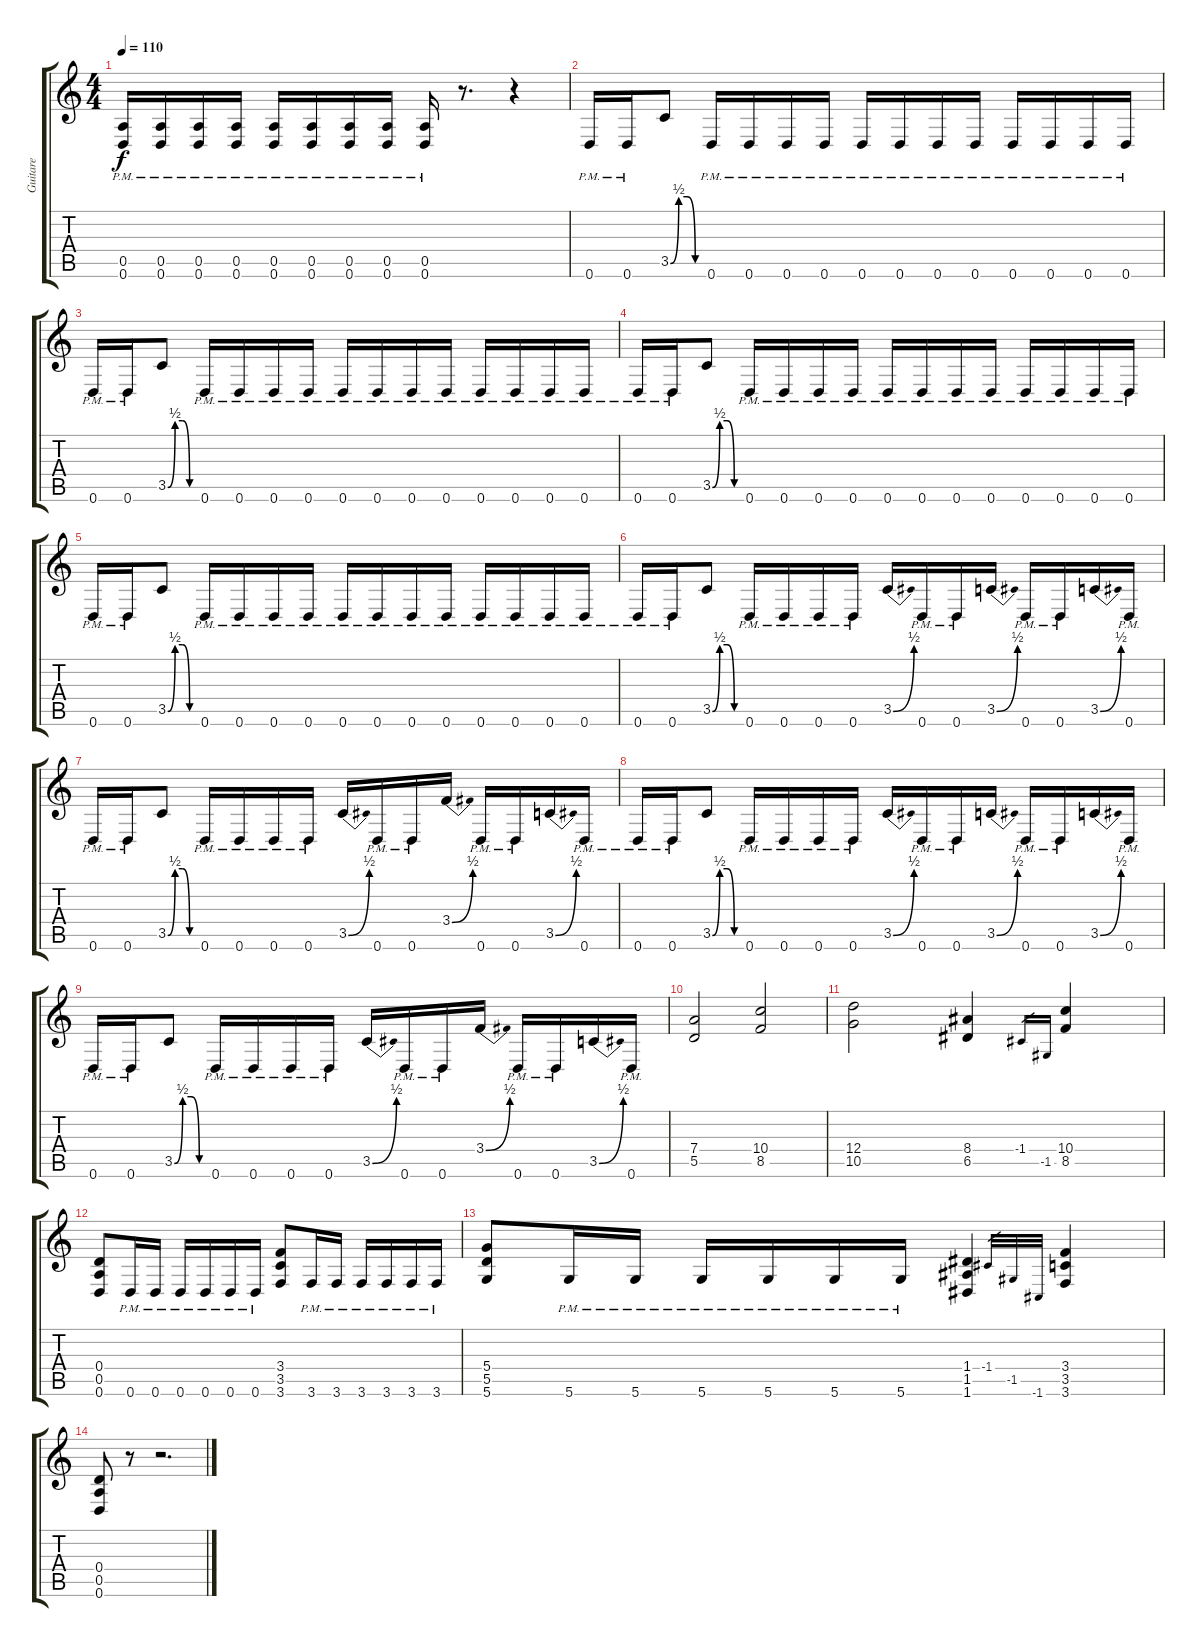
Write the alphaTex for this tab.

\track ("Guitare" "Guitare") {instrument distortionguitar}
\staff {score tabs}
\tuning (E4 B3 G3 D3 A2 D2) {hide}
\ts (4 4)
\tempo 110
\clef g2
\ks c
(0.5{pm} 0.6{pm}).16{dy f} (0.5{pm} 0.6{pm}).16 (0.5{pm} 0.6{pm}).16 (0.5{pm} 0.6{pm}).16 (0.5{pm} 0.6{pm}).16 (0.5{pm} 0.6{pm}).16 (0.5{pm} 0.6{pm}).16 (0.5{pm} 0.6{pm}).16 (0.5{pm} 0.6{pm}).16 r.8{d} r.4 |
\section ("" "")
0.6{pm}.16 0.6{pm}.16 3.5{be (custom 0 0 15 2 30 2 45 0 60 0)}.8 0.6{pm}.16 0.6{pm}.16 0.6{pm}.16 0.6{pm}.16 0.6{pm}.16 0.6{pm}.16 0.6{pm}.16 0.6{pm}.16 0.6{pm}.16 0.6{pm}.16 0.6{pm}.16 0.6{pm}.16 |
0.6{pm}.16 0.6{pm}.16 3.5{be (custom 0 0 15 2 30 2 45 0 60 0)}.8 0.6{pm}.16 0.6{pm}.16 0.6{pm}.16 0.6{pm}.16 0.6{pm}.16 0.6{pm}.16 0.6{pm}.16 0.6{pm}.16 0.6{pm}.16 0.6{pm}.16 0.6{pm}.16 0.6{pm}.16 |
0.6{pm}.16 0.6{pm}.16 3.5{be (custom 0 0 15 2 30 2 45 0 60 0)}.8 0.6{pm}.16 0.6{pm}.16 0.6{pm}.16 0.6{pm}.16 0.6{pm}.16 0.6{pm}.16 0.6{pm}.16 0.6{pm}.16 0.6{pm}.16 0.6{pm}.16 0.6{pm}.16 0.6{pm}.16 |
0.6{pm}.16 0.6{pm}.16 3.5{be (custom 0 0 15 2 30 2 45 0 60 0)}.8 0.6{pm}.16 0.6{pm}.16 0.6{pm}.16 0.6{pm}.16 0.6{pm}.16 0.6{pm}.16 0.6{pm}.16 0.6{pm}.16 0.6{pm}.16 0.6{pm}.16 0.6{pm}.16 0.6{pm}.16 |
0.6{pm}.16 0.6{pm}.16 3.5{be (custom 0 0 15 2 30 2 45 0 60 0)}.8 0.6{pm}.16 0.6{pm}.16 0.6{pm}.16 0.6{pm}.16 3.5{be (bend 0 0 60 2)}.16 0.6{pm}.16 0.6{pm}.16 3.5{be (bend 0 0 60 2)}.16 0.6{pm}.16 0.6{pm}.16 3.5{be (bend 0 0 60 2)}.16 0.6{pm}.16 |
0.6{pm}.16 0.6{pm}.16 3.5{be (custom 0 0 15 2 30 2 45 0 60 0)}.8 0.6{pm}.16 0.6{pm}.16 0.6{pm}.16 0.6{pm}.16 3.5{be (bend 0 0 60 2)}.16 0.6{pm}.16 0.6{pm}.16 3.4{be (bend 0 0 60 2)}.16 0.6{pm}.16 0.6{pm}.16 3.5{be (bend 0 0 60 2)}.16 0.6{pm}.16 |
0.6{pm}.16 0.6{pm}.16 3.5{be (custom 0 0 15 2 30 2 45 0 60 0)}.8 0.6{pm}.16 0.6{pm}.16 0.6{pm}.16 0.6{pm}.16 3.5{be (bend 0 0 60 2)}.16 0.6{pm}.16 0.6{pm}.16 3.5{be (bend 0 0 60 2)}.16 0.6{pm}.16 0.6{pm}.16 3.5{be (bend 0 0 60 2)}.16 0.6{pm}.16 |
0.6{pm}.16 0.6{pm}.16 3.5{be (custom 0 0 15 2 30 2 45 0 60 0)}.8 0.6{pm}.16 0.6{pm}.16 0.6{pm}.16 0.6{pm}.16 3.5{be (bend 0 0 60 2)}.16 0.6{pm}.16 0.6{pm}.16 3.4{be (bend 0 0 60 2)}.16 0.6{pm}.16 0.6{pm}.16 3.5{be (bend 0 0 60 2)}.16 0.6{pm}.16 |
\section ("" "")
(7.4 5.5).2 (10.4 8.5).2 |
(12.4 10.5).2 (8.4 6.5).4 -1.4.16{gr} -1.5.16{gr} (10.4 8.5).4 |
(0.4 0.5 0.6).8 0.6{pm}.16 0.6{pm}.16 0.6{pm}.16 0.6{pm}.16 0.6{pm}.16 0.6{pm}.16 (3.4 3.5 3.6).8 3.6{pm}.16 3.6{pm}.16 3.6{pm}.16 3.6{pm}.16 3.6{pm}.16 3.6{pm}.16 |
(5.4 5.5 5.6).8 5.6{pm}.16 5.6{pm}.16 5.6{pm}.16 5.6{pm}.16 5.6{pm}.16 5.6{pm}.16 (1.4 1.5 1.6).4 -1.4.32{gr} -1.5.32{gr} -1.6.32{gr} (3.4 3.5 3.6).4 |
(0.4 0.5 0.6).8 r.8 r.2{d}
